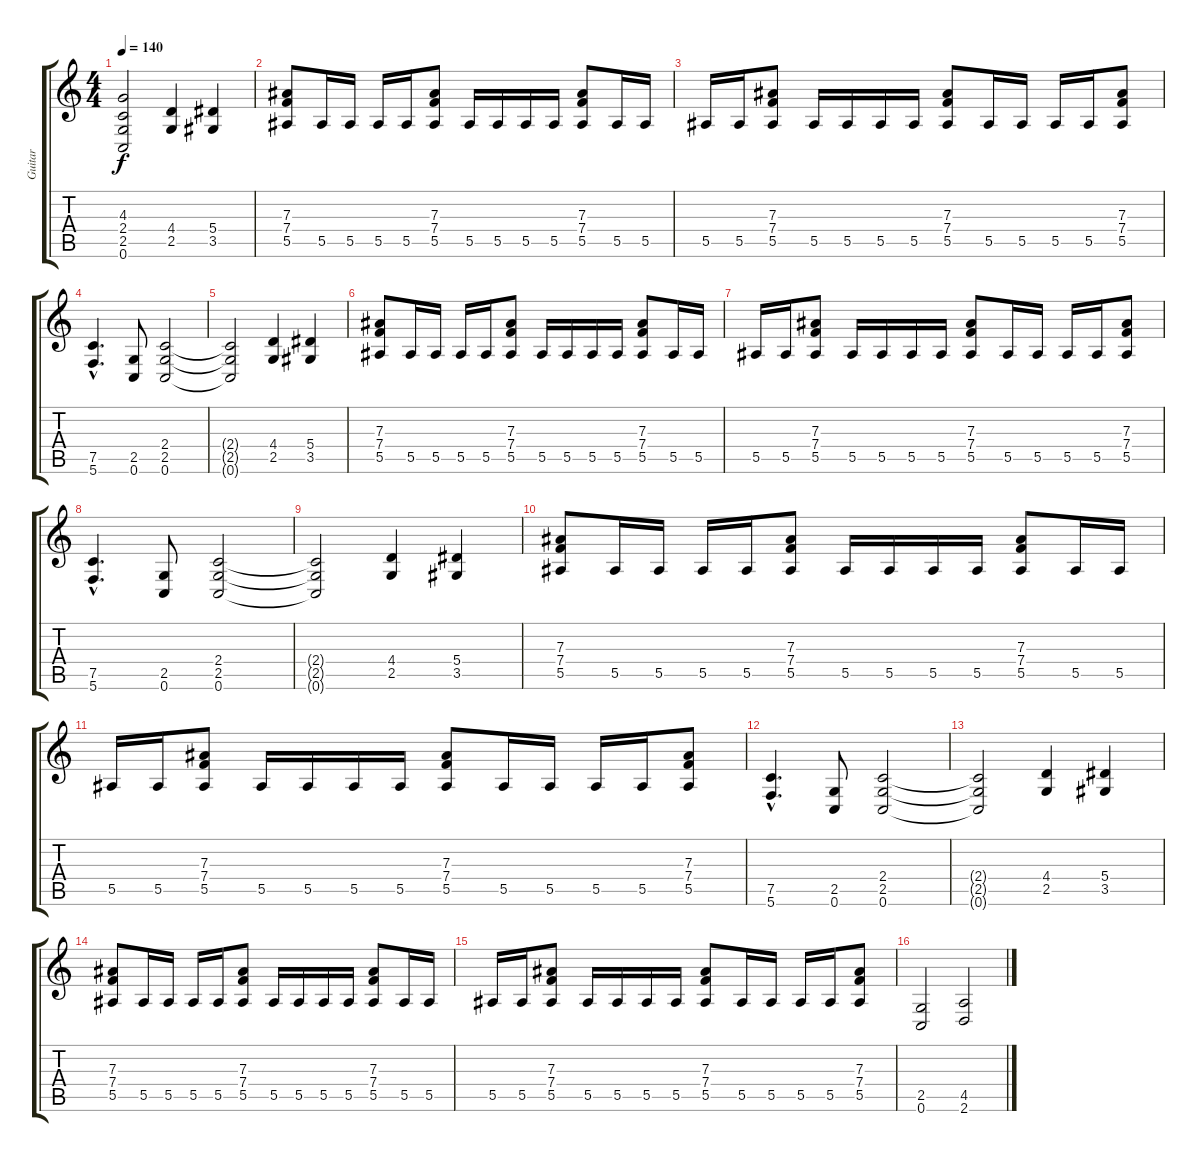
\track ("Guitar" "Guitar") {instrument distortionguitar}
\staff {score tabs}
\tuning (C4 G3 Eb3 Bb2 F2 C2) {hide}
\ts (4 4)
\tempo 140
\clef g2
\ks c
(4.3{t} 2.4{t} 2.5{t} 0.6{t}).2{dy f} (4.4 2.5).4 (5.4 3.5).4 |
(7.3 7.4 5.5).8 5.5.16 5.5.16 5.5.16 5.5.16 (7.3 7.4 5.5).8 5.5.16 5.5.16 5.5.16 5.5.16 (7.3 7.4 5.5).8 5.5.16 5.5.16 |
5.5.16 5.5.16 (7.3 7.4 5.5).8 5.5.16 5.5.16 5.5.16 5.5.16 (7.3 7.4 5.5).8 5.5.16 5.5.16 5.5.16 5.5.16 (7.3 7.4 5.5).8 |
(7.5{hac} 5.6{hac}).4{d} (2.5 0.6).8 (2.4 2.5 0.6).2 |
(2.4{t} 2.5{t} 0.6{t}).2 (4.4 2.5).4 (5.4 3.5).4 |
(7.3 7.4 5.5).8 5.5.16 5.5.16 5.5.16 5.5.16 (7.3 7.4 5.5).8 5.5.16 5.5.16 5.5.16 5.5.16 (7.3 7.4 5.5).8 5.5.16 5.5.16 |
5.5.16 5.5.16 (7.3 7.4 5.5).8 5.5.16 5.5.16 5.5.16 5.5.16 (7.3 7.4 5.5).8 5.5.16 5.5.16 5.5.16 5.5.16 (7.3 7.4 5.5).8 |
(7.5{hac} 5.6{hac}).4{d} (2.5 0.6).8 (2.4 2.5 0.6).2 |
(2.4{t} 2.5{t} 0.6{t}).2 (4.4 2.5).4 (5.4 3.5).4 |
(7.3 7.4 5.5).8 5.5.16 5.5.16 5.5.16 5.5.16 (7.3 7.4 5.5).8 5.5.16 5.5.16 5.5.16 5.5.16 (7.3 7.4 5.5).8 5.5.16 5.5.16 |
5.5.16 5.5.16 (7.3 7.4 5.5).8 5.5.16 5.5.16 5.5.16 5.5.16 (7.3 7.4 5.5).8 5.5.16 5.5.16 5.5.16 5.5.16 (7.3 7.4 5.5).8 |
(7.5{hac} 5.6{hac}).4{d} (2.5 0.6).8 (2.4 2.5 0.6).2 |
(2.4{t} 2.5{t} 0.6{t}).2 (4.4 2.5).4 (5.4 3.5).4 |
(7.3 7.4 5.5).8 5.5.16 5.5.16 5.5.16 5.5.16 (7.3 7.4 5.5).8 5.5.16 5.5.16 5.5.16 5.5.16 (7.3 7.4 5.5).8 5.5.16 5.5.16 |
5.5.16 5.5.16 (7.3 7.4 5.5).8 5.5.16 5.5.16 5.5.16 5.5.16 (7.3 7.4 5.5).8 5.5.16 5.5.16 5.5.16 5.5.16 (7.3 7.4 5.5).8 |
(2.5 0.6).2 (4.5 2.6).2
